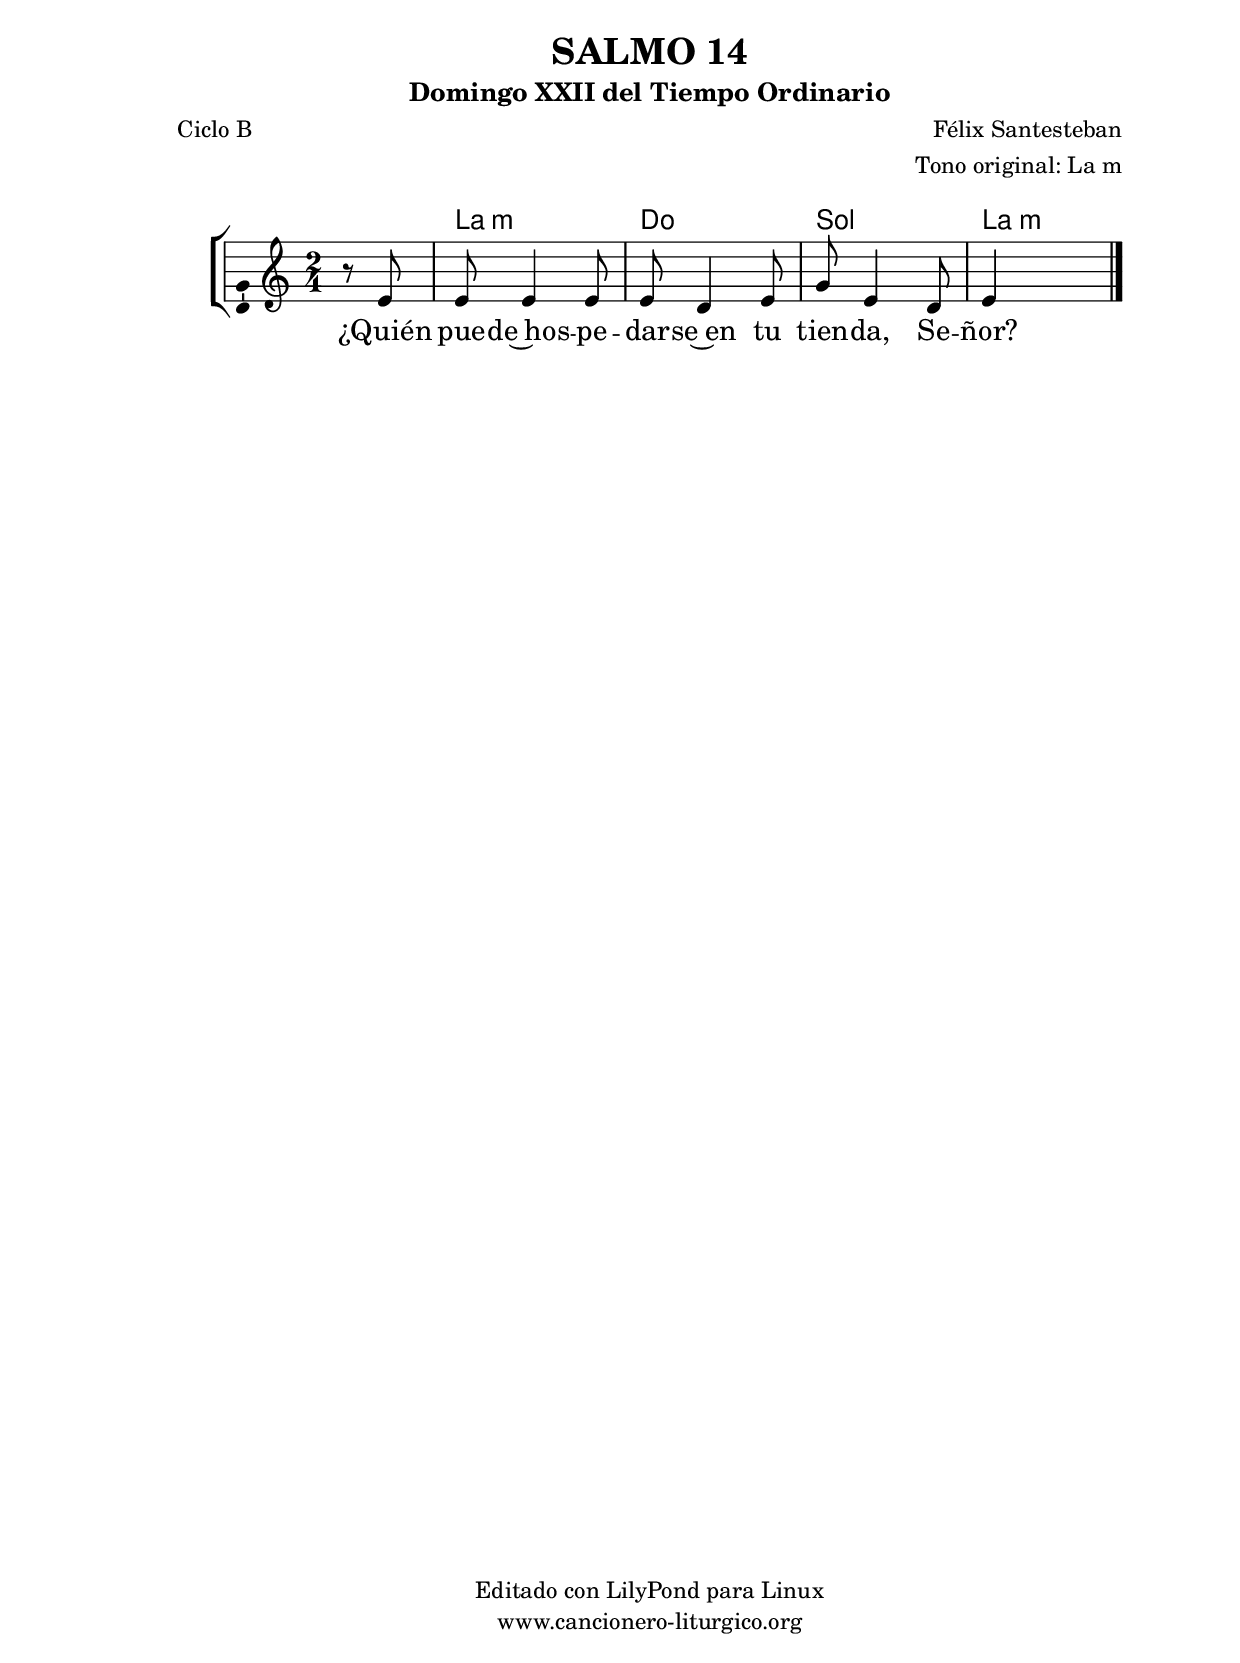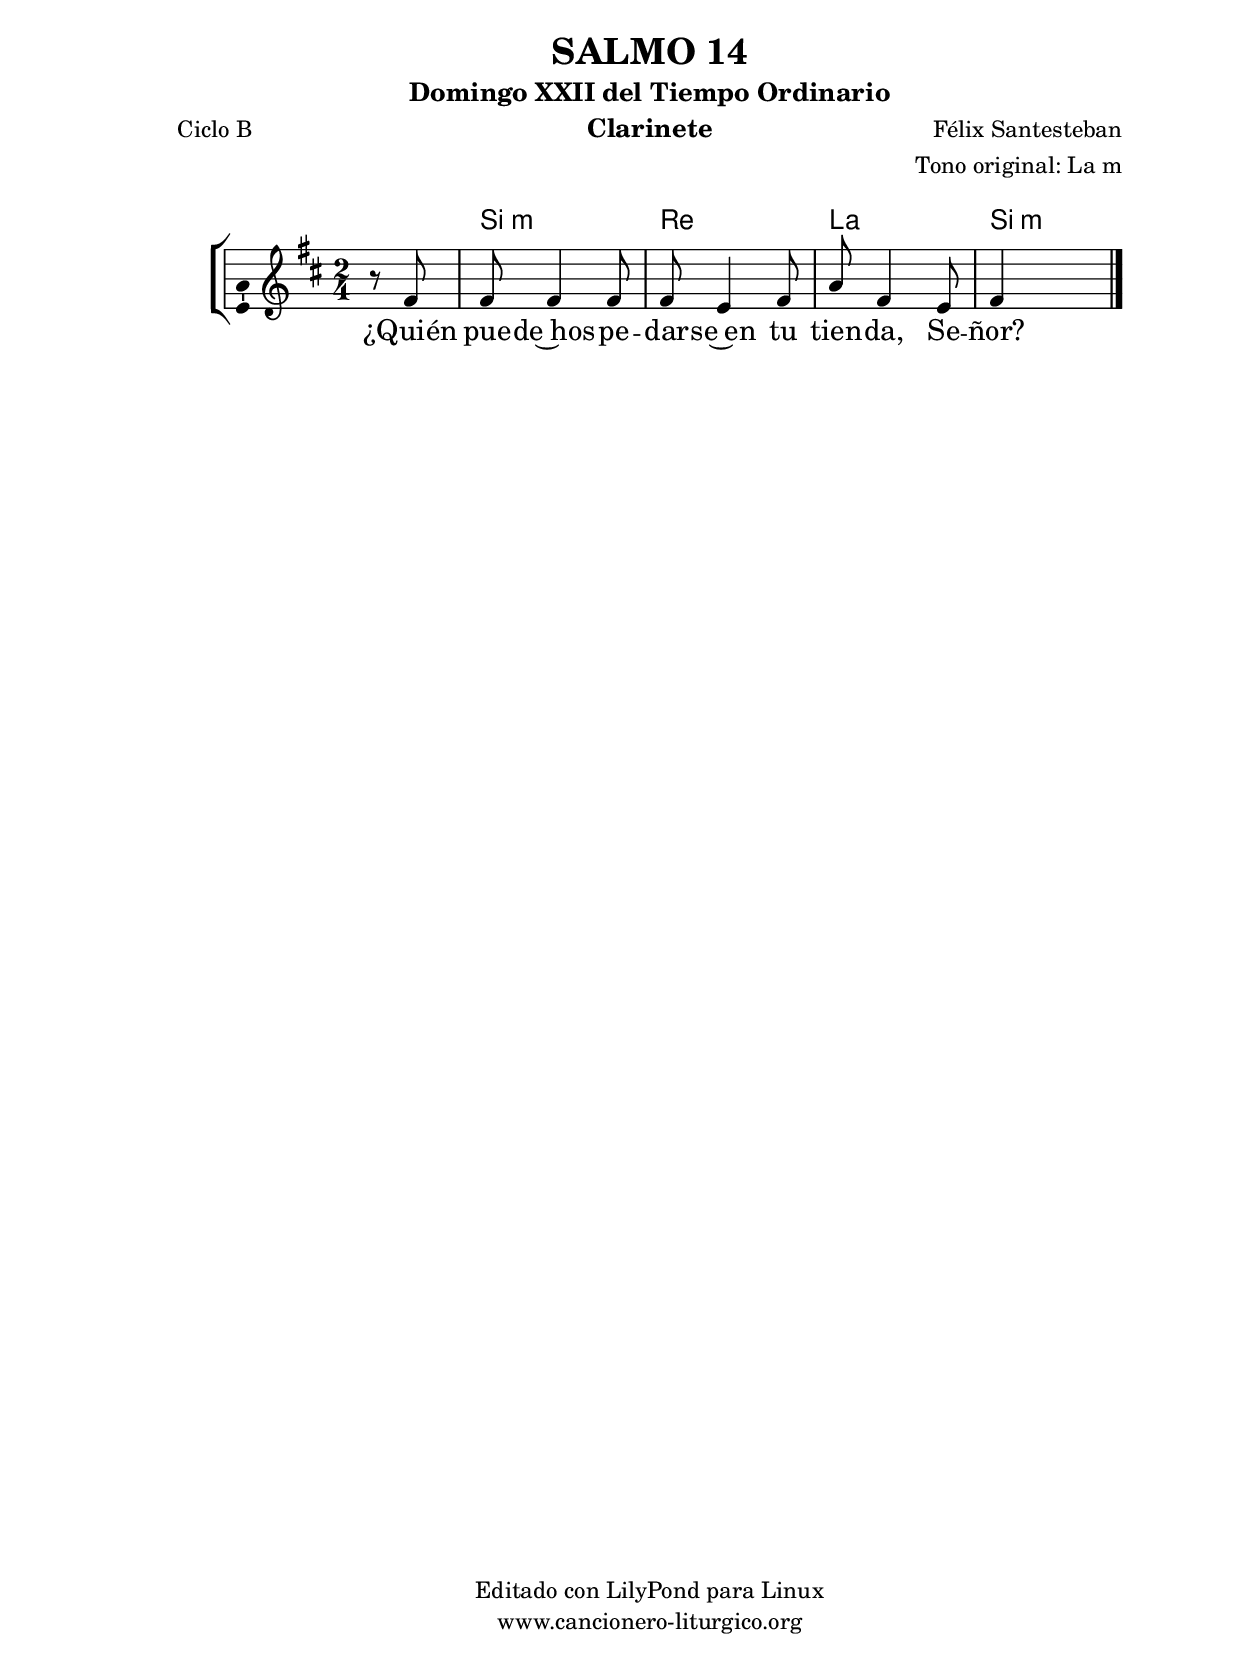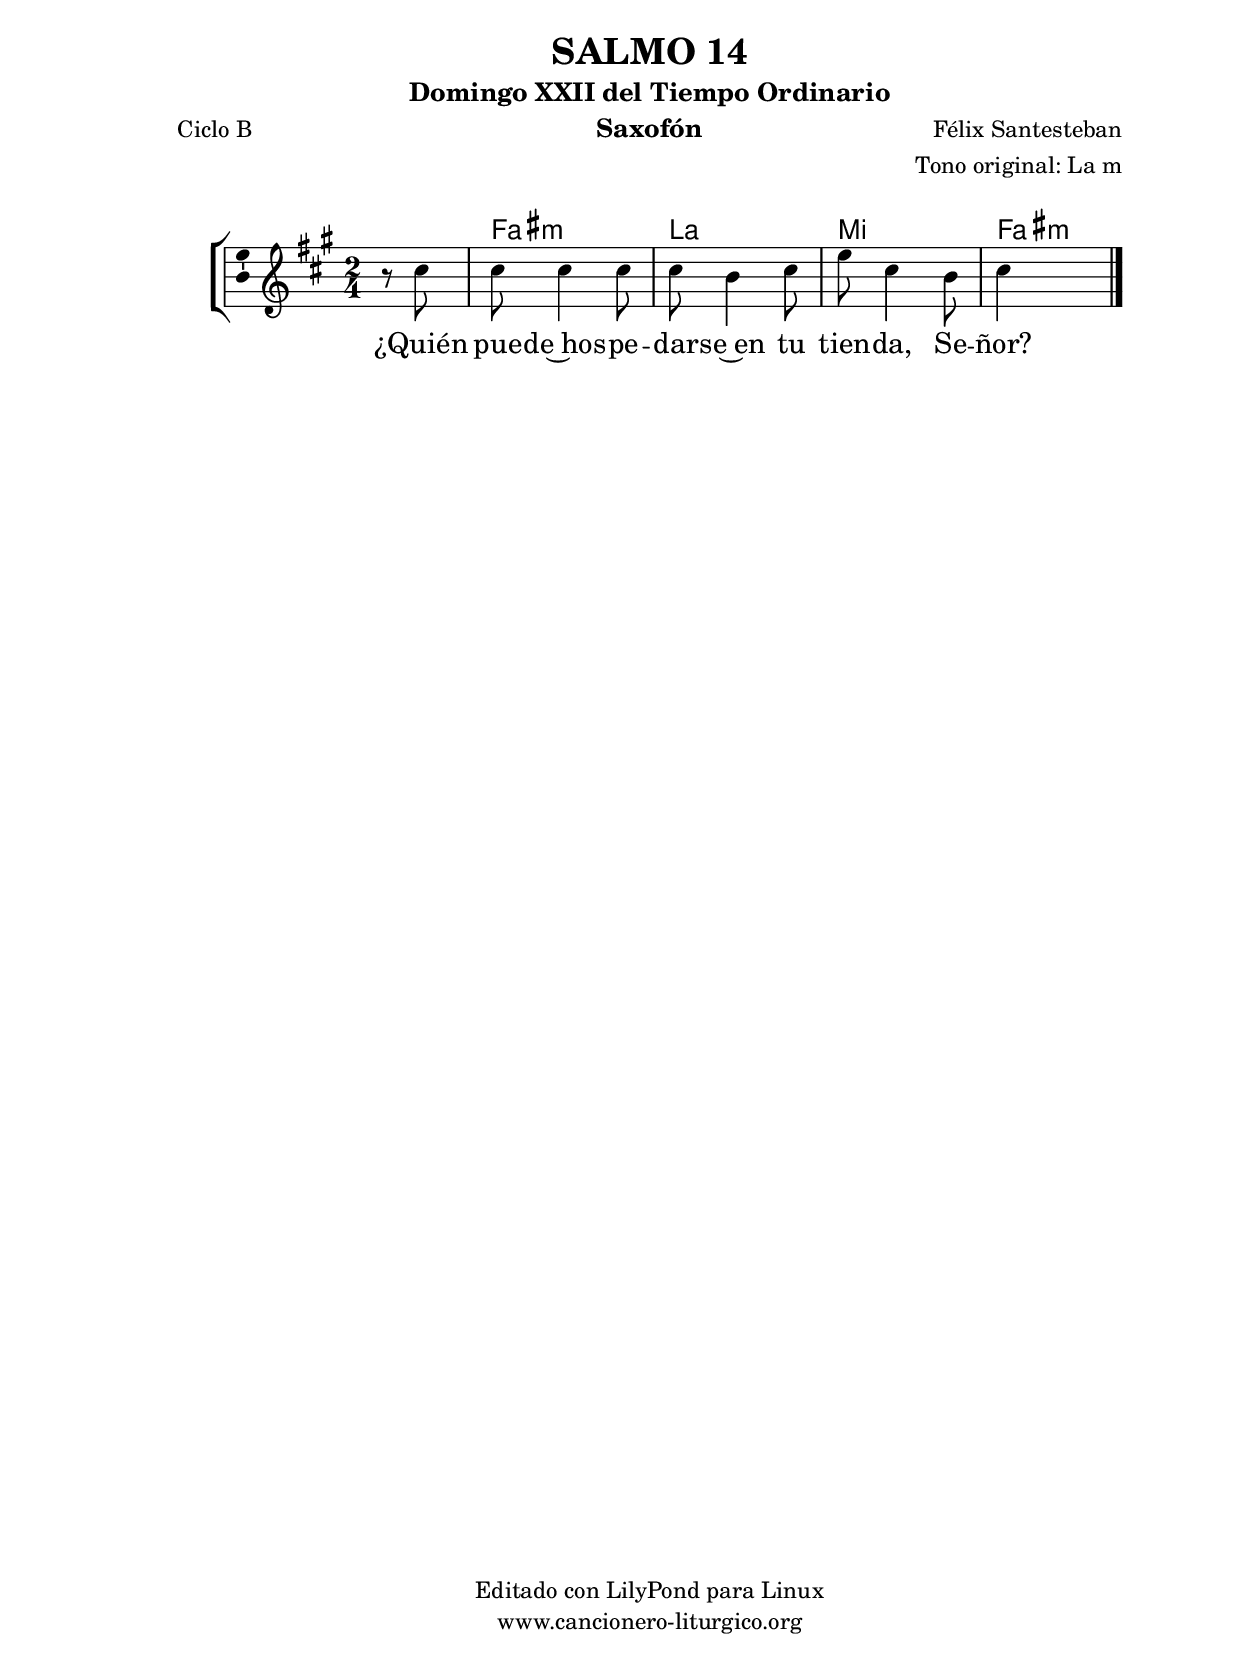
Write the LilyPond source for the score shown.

%
%para convertir .midi en .wav:
%timidity filename.midi -Ow -o finename.wav
%
%
%Para convertir de .wav a .mp3:
%lame -h -m j filename.wav
%
%
%para escuchar el midi:
%timidity nombrefichero.midi
%


%versión de lilypond para la que se ha escrito esta partitura:
\version "2.16.0"

	%Tamaño papel
	#(set-default-paper-size "a4")
	%Tamaño partitura
	#(set-global-staff-size 20)
	%No responde al pulsar sobre una nota
	#(ly:set-option 'point-and-click #f)

%parámetros del encabezamiento:
\header {
	title = "SALMO 14"
	subtitle = "Domingo XXII del Tiempo Ordinario"
	composer = "Félix Santesteban"
	poet = "Ciclo B"
	meter = ""
	arranger = "Tono original: La m"
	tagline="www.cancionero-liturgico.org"
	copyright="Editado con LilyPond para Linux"
	tiempo = "Ordinario"
	usos = "Salmo"
	letra = "¿Quién puede hospedarse en tu tienda, Señor?"
	}

%parámetros asociados al papel:
\paper  {
	oddHeaderMarkup = \markup {\fill-line { \on-the-fly #not-first-page \fromproperty #'header:title \on-the-fly #not-first-page \fromproperty #'header:composer }}
	evenHeaderMarkup = \markup {\fill-line { \fromproperty #'header:composer \fromproperty #'header:title }}
	#(set-paper-size "a4")
	print-page-number = ##f
	first-page-number = 1
	print-first-page-number = ##f
%	head-separation = 3.0 \cm
	top-margin = 2.0 \cm
	bottom-margin = 0.5\cm
%%%	bottom-margin = -1.0\cm
	left-margin = 3.0 \cm
	line-width = 16.0 \cm 
	indent = 8\mm
	interscoreline = 2.\mm
	between-system-space = 15\mm
%	para que las partituras no llenen la hoja:
	ragged-bottom = ##t
%	idem para la última hoja:
	ragged-last-bottom = ##f
%	para que las partituras llenen el ancho del papel:
	ragged-last = ##f
	after-title-space = 2.5 \cm
%page-count=1
%system-count=8

	%Flexible Vertical Spacing
%	markup-markup-spacing =
%	#'((basic-distance . 15) (minimum-distance . 15) (padding . 3))
	markup-system-spacing =
	#'((basic-distance . 15) (minimum-distance . 15) (padding . 3))
	system-system-spacing =
	#'((basic-distance . 15) (minimum-distance . 15) (padding . 3))
	score-system-spacing =
	#'((basic-distance . 15) (minimum-distance . 15) (padding . 5))
%	top-system-spacing = % header
%	#'((basic-distance . 8) (minimum-distance . 0) (padding . 3))
%	top-markup-spacing =
%	#'((basic-distance . 20) (minimum-distance . 20) (padding . 3))
	last-bottom-spacing = % footer
	#'((basic-distance . 5) (minimum-distance . 5) (padding . 3))
%	score-markup-spacing =
%	#'((basic-distance . 16) (minimum-distance . 13) (padding . 3))

	}


%parámetros que afectan a toda la partitura:
global =  {
	%clave de sol (G):
	\clef G
	%armadura:
%	\transpose f a
	\key a \minor
	\tempo 4=80
	\set Score.tempoHideNote = ##t
	}


acordes = {
	\italianChords
	\chordmode {
%	\transpose f a
{

s4
a2:m c g a:m

	}
	}
}

melodia = 
%	\transpose f a
{
	\relative c'{

\time 2/4
\partial4 r8 e8
e8 e4 e8
e8 d4 e8
g8 e4 d8
e4 s4

	\bar "|."
	}
	}


texto = \lyricmode {
¿Quién pue -- de~hos -- pe -- dar -- se~en tu tien -- da, Se -- ñor?
	}


acordesStaff = \context ChordNames = acordesStaff <<
	\set chordChanges = ##t
	\acordes
	>>


vozStaff = \context Voice = vozStaff
\with {\consists "Ambitus_engraver"}
<<
%	\set Staff.instrumentName = ""
%	\set Staff.shortInstrumentName = ""
%	\set Staff.midiInstrument = #"clarinet"
%	\set Staff.midiInstrument = #"cello"
%	\set Staff.midiInstrument = #"flute"
	\set Staff.midiInstrument = #"electric guitar (jazz)"
%	\set Staff.midiInstrument = #"english horn"
%	\set Staff.midiInstrument = #"violin"
%	\set Staff.midiInstrument = #"glockenspiel"
	\set Staff.midiMinimumVolume = #0.7
	\set Staff.midiMaximumVolume = #0.9
	\global
	\melodia
	>>


textoStaff = \context Lyrics = textoStaff <<
	\lyricsto vozStaff \texto
	>>

\book {
	\score {
		\context ChoirStaff {
			\override StaffGroup.SystemStartBracket #'collapse-height = #1
			\override Score.SystemStartBar #'collapse-height = #1
			<<
			\acordesStaff
			\vozStaff
			\textoStaff
			>>
			}
		\layout {
	    		\context {
				\Lyrics
				\override LyricText #'font-size = #2
				}
	   		 \context {
				\Score
				%fontSize = #3
				\override StaffSymbol #'staff-space = #(magstep +3)
				%\override Beam #'thickness = #0.55
				%\override SpacingSpanner #'spacing-increment = #1.0
				%\override Slur #'height-limit = #1.5
				}
			}
		}
	\score {
		\unfoldRepeats
		\context ChoirStaff {
			<<
			\acordesStaff
			\vozStaff
			>>
			}
		\midi {
	  		\context {
	  			\Score
				tempoWholesPerMinute = #(ly:make-moment 70 4)
				}
			}
		}
	}

%Partitura para clarinete
#(define output-suffix "C")
\book {
	\header{
		instrument = "Clarinete"
		}
	\score {
		\context ChoirStaff {
			\override StaffGroup.SystemStartBracket #'collapse-height = #1
			\override Score.SystemStartBar #'collapse-height = #1
\transpose c d
			<<
			\acordesStaff
			\vozStaff
			\textoStaff
			>>
			}
		\layout {
	    		\context {
				\Lyrics
				\override LyricText #'font-size = #2
				}
	   		 \context {
				\Score
				%fontSize = #3
				\override StaffSymbol #'staff-space = #(magstep +3)
				%\override Beam #'thickness = #0.55
				%\override SpacingSpanner #'spacing-increment = #1.0
				%\override Slur #'height-limit = #1.5
				}
			}
		}
	}

%Partitura para saxofón
#(define output-suffix "S")
\book {
	\header{
		instrument = "Saxofón"
		}
	\score {
		\context ChoirStaff {
			\override StaffGroup.SystemStartBracket #'collapse-height = #1
			\override Score.SystemStartBar #'collapse-height = #1
\transpose c a
			<<
			\acordesStaff
			\vozStaff
			\textoStaff
			>>
			}
		\layout {
	    		\context {
				\Lyrics
				\override LyricText #'font-size = #2
				}
	   		 \context {
				\Score
				%fontSize = #3
				\override StaffSymbol #'staff-space = #(magstep +3)
				%\override Beam #'thickness = #0.55
				%\override SpacingSpanner #'spacing-increment = #1.0
				%\override Slur #'height-limit = #1.5
				}
			}
		}
	}

